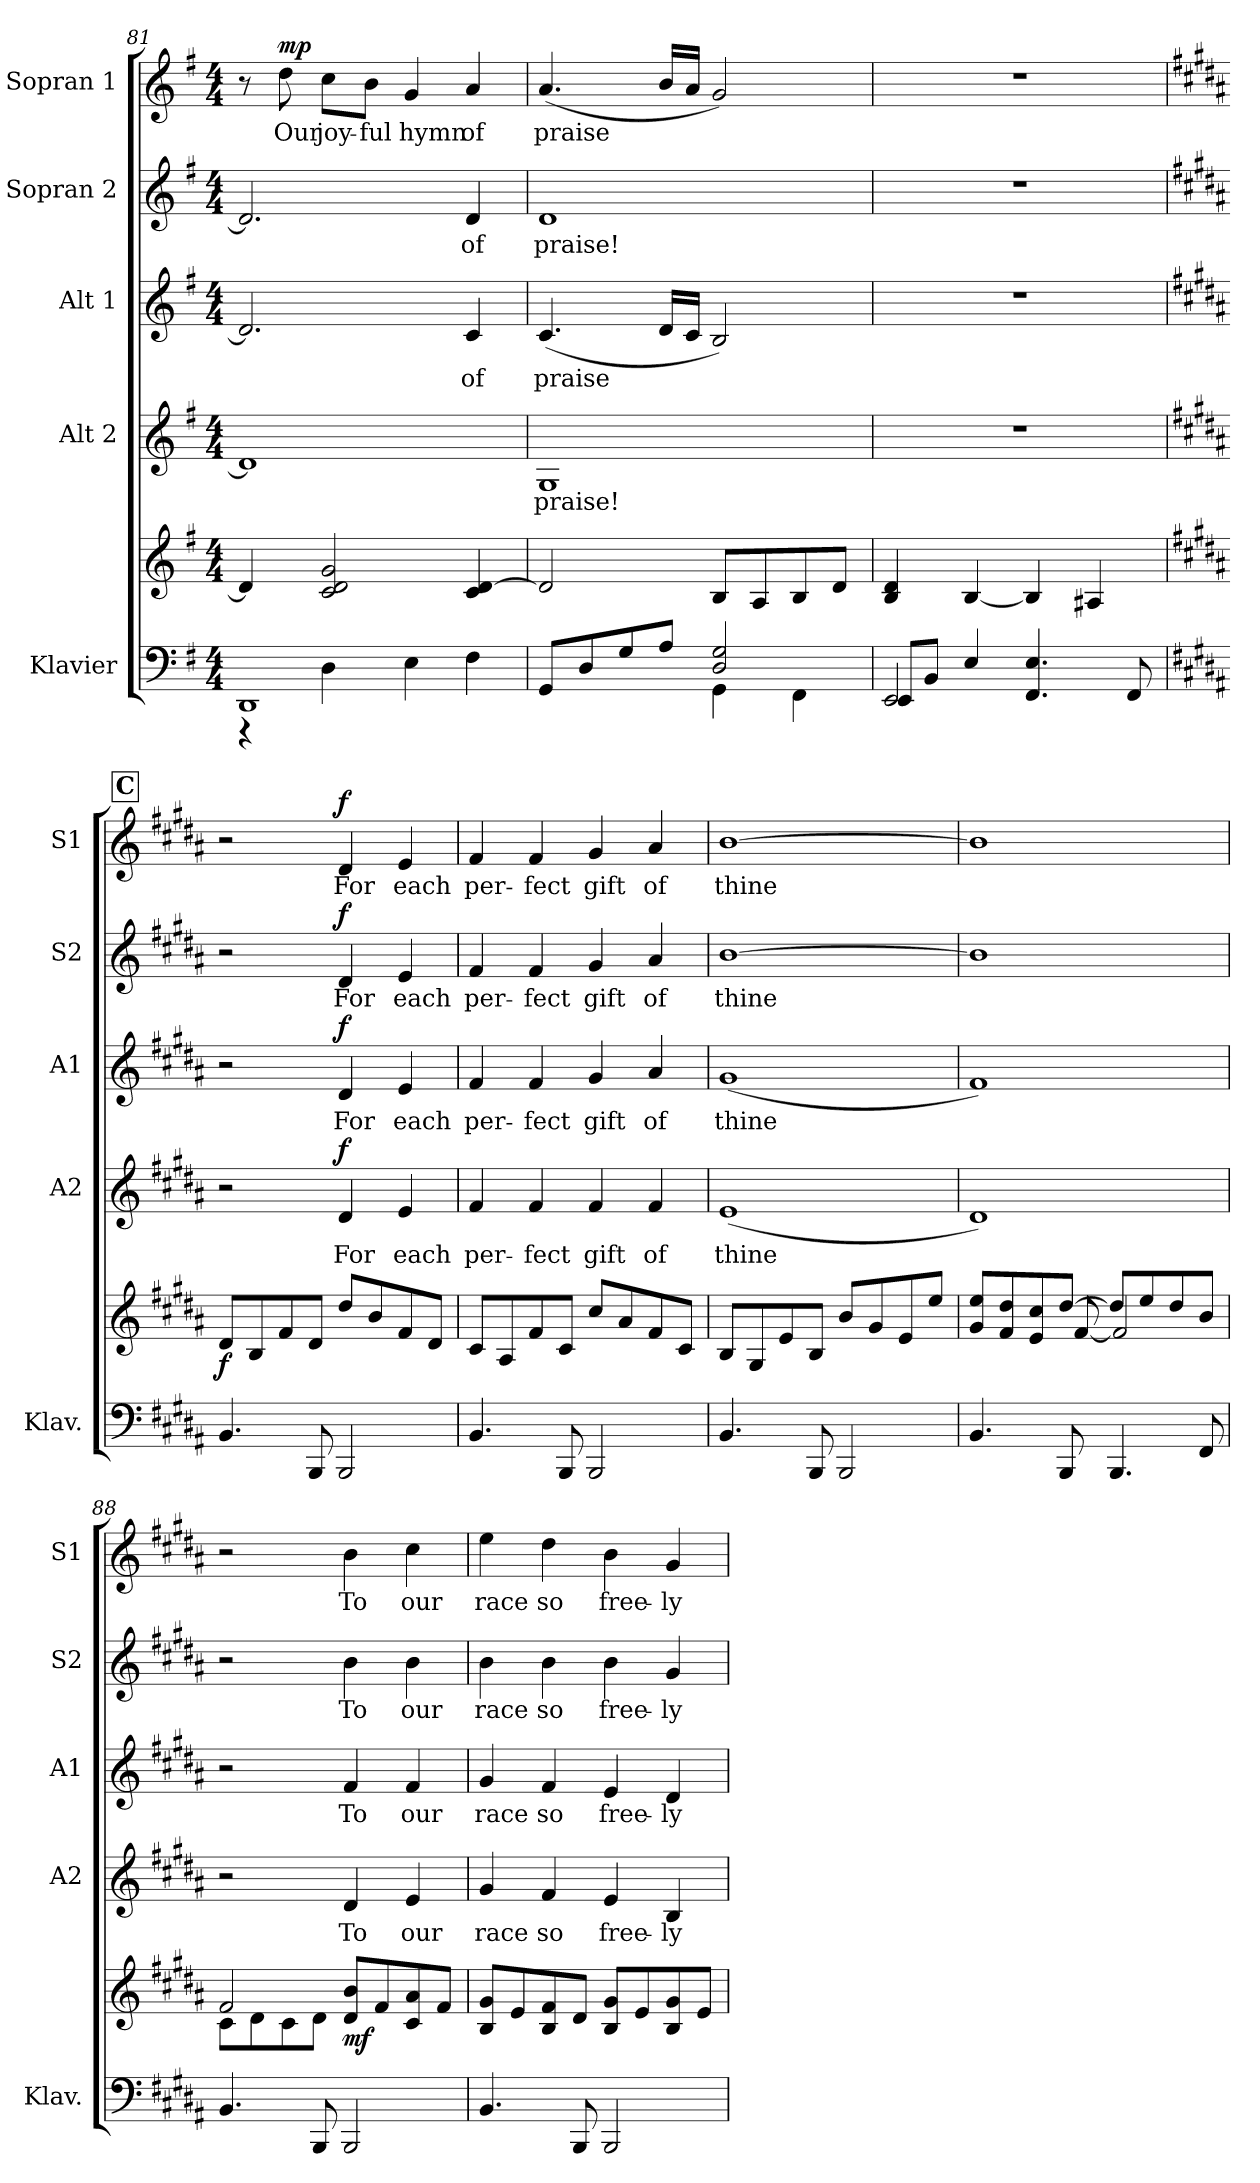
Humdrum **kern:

**kern	**kern	**dynam	**kern	**text	**dynam	**kern	**text	**dynam	**kern	**text	**dynam	**kern	**text	**dynam
*part5	*part5	*part5	*part4	*part4	*part4	*part3	*part3	*part3	*part2	*part2	*part2	*part1	*part1	*part1
*staff6	*staff5	*staff5/6	*staff4	*staff4	*staff4	*staff3	*staff3	*staff3	*staff2	*staff2	*staff2	*staff1	*staff1	*staff1
*I"Klavier	*	*	*I"Alt 2	*	*	*I"Alt 1	*	*	*I"Sopran 2	*	*	*I"Sopran 1	*	*
*I'Klav.	*	*	*I'A2	*	*	*I'A1	*	*	*I'S2	*	*	*I'S1	*	*
*clefF4	*clefG2	*	*clefG2	*	*	*clefG2	*	*	*clefG2	*	*	*clefG2	*	*
*k[f#]	*k[f#]	*	*k[f#]	*	*	*k[f#]	*	*	*k[f#]	*	*	*k[f#]	*	*
*M4/4	*M4/4	*	*M4/4	*	*	*M4/4	*	*	*M4/4	*	*	*M4/4	*	*
=81	=81	=81	=81	=81	=81	=81	=81	=81	=81	=81	=81	=81	=81	=81
*^	*	*	*	*	*	*	*	*	*	*	*	*	*	*
1DD	4r	4d/]	.	1d]	.	.	2.d/]	.	.	2.d/]	.	.	8r	.	.
!	!	!	!	!	!	!	!	!	!	!	!	!	!	!LO:LY:b	!LO:DY:b
.	.	.	.	.	.	.	.	.	.	.	.	.	8dd\	Our	mp
!	!	!	!	!	!	!	!	!	!	!	!	!	!	!LO:LY:b	!
.	4D\	2c/ 2d/ 2g/	.	.	.	.	.	.	.	.	.	.	8cc\L	joy-	.
!	!	!	!	!	!	!	!	!	!	!	!	!	!	!LO:LY:b	!
.	.	.	.	.	.	.	.	.	.	.	.	.	8b\J	-ful	.
!	!	!	!	!	!	!	!	!	!	!	!	!	!	!LO:LY:b	!
.	4E\	.	.	.	.	.	.	.	.	.	.	.	4g/	hymn	.
!	!	!	!	!	!	!	!	!LO:LY:b	!	!	!LO:LY:b	!	!	!LO:LY:b	!
.	4F#\	4c/ [4d/	.	.	.	.	4c/	of	.	4d/	of	.	4a/	of	.
=82	=82	=82	=82	=82	=82	=82	=82	=82	=82	=82	=82	=82	=82	=82	=82
!	!	!	!	!	!LO:LY:b	!	!	!LO:LY:b	!	!	!LO:LY:b	!	!	!LO:LY:b	!
8GG/L	2ryy	2d/]	.	1G	praise!	.	(<4.c/	praise	.	1d	praise!	.	(<4.a/	praise	.
8D/	.	.	.	.	.	.	.	.	.	.	.	.	.	.	.
8G/	.	.	.	.	.	.	.	.	.	.	.	.	.	.	.
8A/J	.	.	.	.	.	.	16d/LL	.	.	.	.	.	16b/LL	.	.
.	.	.	.	.	.	.	16c/JJ	.	.	.	.	.	16a/JJ	.	.
2D/ 2G/	4GG\	8B/L	.	.	.	.	2B/)	.	.	.	.	.	2g/)	.	.
.	.	8A/	.	.	.	.	.	.	.	.	.	.	.	.	.
.	4FF#\	8B/	.	.	.	.	.	.	.	.	.	.	.	.	.
.	.	8d/J	.	.	.	.	.	.	.	.	.	.	.	.	.
!!LO:LB:g=z
=83	=83	=83	=83	=83	=83	=83	=83	=83	=83	=83	=83	=83	=83	=83	=83
2EE/	8EE/L	4B/ 4d/	.	1r	.	.	1r	.	.	1r	.	.	1r	.	.
.	8BB/J	.	.	.	.	.	.	.	.	.	.	.	.	.	.
.	4E/	[4B/	.	.	.	.	.	.	.	.	.	.	.	.	.
4.FF#/ 4.E/	2ryy	4B/]	.	.	.	.	.	.	.	.	.	.	.	.	.
.	.	4A#X/	.	.	.	.	.	.	.	.	.	.	.	.	.
8FF#/	.	.	.	.	.	.	.	.	.	.	.	.	.	.	.
*v	*v	*	*	*	*	*	*	*	*	*	*	*	*	*	*
!!LO:REH:place=s1:a:B:fs=14:t=C
=84	=84	=84	=84	=84	=84	=84	=84	=84	=84	=84	=84	=84	=84	=84
*k[f#c#g#d#a#]	*k[f#c#g#d#a#]	*	*k[f#c#g#d#a#]	*	*	*k[f#c#g#d#a#]	*	*	*k[f#c#g#d#a#]	*	*	*k[f#c#g#d#a#]	*	*
!	!	!LO:DY:b	!	!	!	!	!	!	!	!	!	!	!	!
4.BB/	8d#/L	f	2r	.	.	2r	.	.	2r	.	.	2r	.	.
.	8B/	.	.	.	.	.	.	.	.	.	.	.	.	.
.	8f#/	.	.	.	.	.	.	.	.	.	.	.	.	.
8BBB/	8d#/J	.	.	.	.	.	.	.	.	.	.	.	.	.
!	!	!	!	!LO:LY:b	!LO:DY:b	!	!LO:LY:b	!LO:DY:b	!	!LO:LY:b	!LO:DY:b	!	!LO:LY:b	!LO:DY:b
2BBB/	8dd#/L	.	4d#/	For	f	4d#/	For	f	4d#/	For	f	4d#/	For	f
.	8b/	.	.	.	.	.	.	.	.	.	.	.	.	.
!	!	!	!	!LO:LY:b	!	!	!LO:LY:b	!	!	!LO:LY:b	!	!	!LO:LY:b	!
.	8f#/	.	4e/	each	.	4e/	each	.	4e/	each	.	4e/	each	.
.	8d#/J	.	.	.	.	.	.	.	.	.	.	.	.	.
=85	=85	=85	=85	=85	=85	=85	=85	=85	=85	=85	=85	=85	=85	=85
!	!	!	!	!LO:LY:b	!	!	!LO:LY:b	!	!	!LO:LY:b	!	!	!LO:LY:b	!
4.BB/	8c#/L	.	4f#/	per-	.	4f#/	per-	.	4f#/	per-	.	4f#/	per-	.
.	8A#/	.	.	.	.	.	.	.	.	.	.	.	.	.
!	!	!	!	!LO:LY:b	!	!	!LO:LY:b	!	!	!LO:LY:b	!	!	!LO:LY:b	!
.	8f#/	.	4f#/	-fect	.	4f#/	-fect	.	4f#/	-fect	.	4f#/	-fect	.
8BBB/	8c#/J	.	.	.	.	.	.	.	.	.	.	.	.	.
!	!	!	!	!LO:LY:b	!	!	!LO:LY:b	!	!	!LO:LY:b	!	!	!LO:LY:b	!
2BBB/	8cc#/L	.	4f#/	gift	.	4g#/	gift	.	4g#/	gift	.	4g#/	gift	.
.	8a#/	.	.	.	.	.	.	.	.	.	.	.	.	.
!	!	!	!	!LO:LY:b	!	!	!LO:LY:b	!	!	!LO:LY:b	!	!	!LO:LY:b	!
.	8f#/	.	4f#/	of	.	4a#/	of	.	4a#/	of	.	4a#/	of	.
.	8c#/J	.	.	.	.	.	.	.	.	.	.	.	.	.
!!LO:PB:g=z
=86	=86	=86	=86	=86	=86	=86	=86	=86	=86	=86	=86	=86	=86	=86
!	!	!	!	!LO:LY:b	!	!	!LO:LY:b	!	!	!LO:LY:b	!	!	!LO:LY:b	!
4.BB/	8B/L	.	(<1e	thine	.	(<1g#	thine	.	[1b	thine	.	[1b	thine	.
.	8G#/	.	.	.	.	.	.	.	.	.	.	.	.	.
.	8e/	.	.	.	.	.	.	.	.	.	.	.	.	.
8BBB/	8B/J	.	.	.	.	.	.	.	.	.	.	.	.	.
2BBB/	8b/L	.	.	.	.	.	.	.	.	.	.	.	.	.
.	8g#/	.	.	.	.	.	.	.	.	.	.	.	.	.
.	8e/	.	.	.	.	.	.	.	.	.	.	.	.	.
.	8ee/J	.	.	.	.	.	.	.	.	.	.	.	.	.
=87	=87	=87	=87	=87	=87	=87	=87	=87	=87	=87	=87	=87	=87	=87
*	*^	*	*	*	*	*	*	*	*	*	*	*	*	*
4.BB/	8g#/ 8ee/L	4.ryy	.	1d#)	.	.	1f#)	.	.	1b]	.	.	1b]	.	.
.	8f#/ 8dd#/	.	.	.	.	.	.	.	.	.	.	.	.	.	.
.	8e/ 8cc#/	.	.	.	.	.	.	.	.	.	.	.	.	.	.
8BBB/	[8dd#/J	[8f#/	.	.	.	.	.	.	.	.	.	.	.	.	.
4.BBB/	8dd#/L]	2f#/]	.	.	.	.	.	.	.	.	.	.	.	.	.
.	8ee/	.	.	.	.	.	.	.	.	.	.	.	.	.	.
.	8dd#/	.	.	.	.	.	.	.	.	.	.	.	.	.	.
8FF#/	8b/J	.	.	.	.	.	.	.	.	.	.	.	.	.	.
=88	=88	=88	=88	=88	=88	=88	=88	=88	=88	=88	=88	=88	=88	=88	=88
4.BB/	8c#\L	2f#/	.	2r	.	.	2r	.	.	2r	.	.	2r	.	.
.	8d#\	.	.	.	.	.	.	.	.	.	.	.	.	.	.
.	8c#\	.	.	.	.	.	.	.	.	.	.	.	.	.	.
8BBB/	8d#\J	.	.	.	.	.	.	.	.	.	.	.	.	.	.
!	!	!	!LO:DY:b	!	!LO:LY:b	!	!	!LO:LY:b	!	!	!LO:LY:b	!	!	!LO:LY:b	!
2BBB/	8d#/ 8b/L	2ryy	mf	4d#/	To	.	4f#/	To	.	4b\	To	.	4b\	To	.
.	8f#/	.	.	.	.	.	.	.	.	.	.	.	.	.	.
!	!	!	!	!	!LO:LY:b	!	!	!LO:LY:b	!	!	!LO:LY:b	!	!	!LO:LY:b	!
.	8c#/ 8a#/	.	.	4e/	our	.	4f#/	our	.	4b\	our	.	4cc#\	our	.
.	8f#/J	.	.	.	.	.	.	.	.	.	.	.	.	.	.
*	*v	*v	*	*	*	*	*	*	*	*	*	*	*	*	*
!!LO:LB:g=z
=89	=89	=89	=89	=89	=89	=89	=89	=89	=89	=89	=89	=89	=89	=89
!	!	!	!	!LO:LY:b	!	!	!LO:LY:b	!	!	!LO:LY:b	!	!	!LO:LY:b	!
4.BB/	8B/ 8g#/L	.	4g#/	race	.	4g#/	race	.	4b\	race	.	4ee\	race	.
.	8e/	.	.	.	.	.	.	.	.	.	.	.	.	.
!	!	!	!	!LO:LY:b	!	!	!LO:LY:b	!	!	!LO:LY:b	!	!	!LO:LY:b	!
.	8B/ 8f#/	.	4f#/	so	.	4f#/	so	.	4b\	so	.	4dd#\	so	.
8BBB/	8d#/J	.	.	.	.	.	.	.	.	.	.	.	.	.
!	!	!	!	!LO:LY:b	!	!	!LO:LY:b	!	!	!LO:LY:b	!	!	!LO:LY:b	!
2BBB/	8B/ 8g#/L	.	4e/	free-	.	4e/	free-	.	4b\	free-	.	4b\	free-	.
.	8e/	.	.	.	.	.	.	.	.	.	.	.	.	.
!	!	!	!	!LO:LY:b	!	!	!LO:LY:b	!	!	!LO:LY:b	!	!	!LO:LY:b	!
.	8B/ 8g#/	.	4B/	-ly	.	4d#/	-ly	.	4g#/	-ly	.	4g#/	-ly	.
.	8e/J	.	.	.	.	.	.	.	.	.	.	.	.	.
=	=	=	=	=	=	=	=	=	=	=	=	=	=	=
*-	*-	*-	*-	*-	*-	*-	*-	*-	*-	*-	*-	*-	*-	*-
